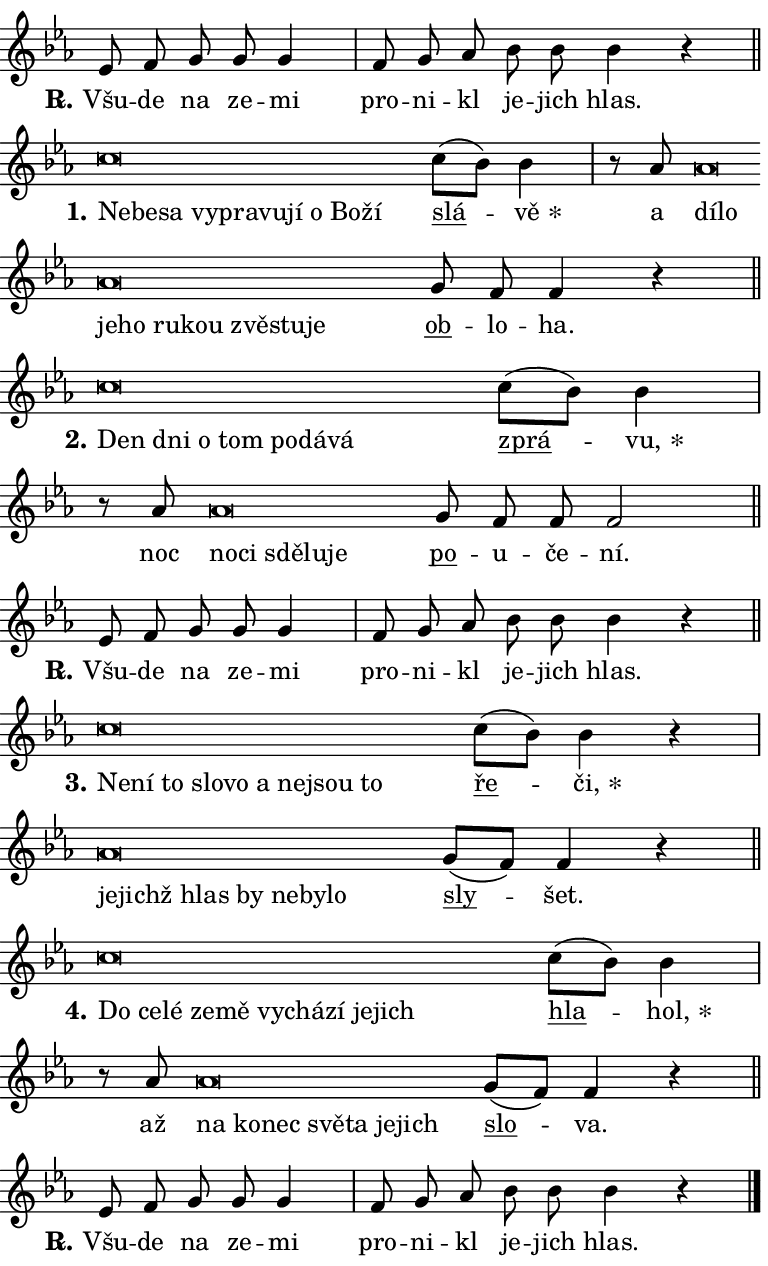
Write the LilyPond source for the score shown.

\version "2.24.0"
\header { tagline = "" }
\paper {
  indent = 0\cm
  top-margin = 0\cm
  right-margin = 0.13\cm % to fit lyric hyphens
  bottom-margin = 0\cm
  left-margin = 0\cm
  paper-width = 13\cm
  page-breaking = #ly:one-page-breaking
  system-system-spacing.basic-distance = #11
  score-system-spacing.basic-distance = #11
  ragged-last = ##f
}


%% Author: Thomas Morley
%% https://lists.gnu.org/archive/html/lilypond-user/2020-05/msg00002.html
#(define (line-position grob)
"Returns position of @var[grob} in current system:
   @code{'start}, if at first time-step
   @code{'end}, if at last time-step
   @code{'middle} otherwise
"
  (let* ((col (ly:item-get-column grob))
         (ln (ly:grob-object col 'left-neighbor))
         (rn (ly:grob-object col 'right-neighbor))
         (col-to-check-left (if (ly:grob? ln) ln col))
         (col-to-check-right (if (ly:grob? rn) rn col))
         (break-dir-left
           (and
             (ly:grob-property col-to-check-left 'non-musical #f)
             (ly:item-break-dir col-to-check-left)))
         (break-dir-right
           (and
             (ly:grob-property col-to-check-right 'non-musical #f)
             (ly:item-break-dir col-to-check-right))))
        (cond ((eqv? 1 break-dir-left) 'start)
              ((eqv? -1 break-dir-right) 'end)
              (else 'middle))))

#(define (tranparent-at-line-position vctor)
  (lambda (grob)
  "Relying on @code{line-position} select the relevant enry from @var{vctor}.
Used to determine transparency,"
    (case (line-position grob)
      ((end) (not (vector-ref vctor 0)))
      ((middle) (not (vector-ref vctor 1)))
      ((start) (not (vector-ref vctor 2))))))

noteHeadBreakVisibility =
#(define-music-function (break-visibility)(vector?)
"Makes @code{NoteHead}s transparent relying on @var{break-visibility}"
#{
  \override NoteHead.transparent =
    #(tranparent-at-line-position break-visibility)
#})

#(define delete-ledgers-for-transparent-note-heads
  (lambda (grob)
    "Reads whether a @code{NoteHead} is transparent.
If so this @code{NoteHead} is removed from @code{'note-heads} from
@var{grob}, which is supposed to be @code{LedgerLineSpanner}.
As a result ledgers are not printed for this @code{NoteHead}"
    (let* ((nhds-array (ly:grob-object grob 'note-heads))
           (nhds-list
             (if (ly:grob-array? nhds-array)
                 (ly:grob-array->list nhds-array)
                 '()))
           ;; Relies on the transparent-property being done before
           ;; Staff.LedgerLineSpanner.after-line-breaking is executed.
           ;; This is fragile ...
           (to-keep
             (remove
               (lambda (nhd)
                 (ly:grob-property nhd 'transparent #f))
               nhds-list)))
      ;; TODO find a better method to iterate over grob-arrays, similiar
      ;; to filter/remove etc for lists
      ;; For now rebuilt from scratch
      (set! (ly:grob-object grob 'note-heads)  '())
      (for-each
        (lambda (nhd)
          (ly:pointer-group-interface::add-grob grob 'note-heads nhd))
        to-keep))))

squashNotes = {
  \override NoteHead.X-extent = #'(-0.2 . 0.2)
  \override NoteHead.Y-extent = #'(-0.75 . 0)
  \override NoteHead.stencil =
    #(lambda (grob)
       (let ((pos (ly:grob-property grob 'staff-position)))
         (begin
           (if (< pos -7) (display "ERROR: Lower brevis then expected\n") (display ""))
           (if (<= pos -6) ly:text-interface::print ly:note-head::print))))
}
unSquashNotes = {
  \revert NoteHead.X-extent
  \revert NoteHead.Y-extent
  \revert NoteHead.stencil
}

hideNotes = \noteHeadBreakVisibility #begin-of-line-visible
unHideNotes = \noteHeadBreakVisibility #all-visible

% work-around for resetting accidentals
% https://lilypond.org/doc/v2.23/Documentation/notation/displaying-rhythms#unmetered-music
cadenzaMeasure = {
  \cadenzaOff
  \partial 1024 s1024
  \cadenzaOn
}

#(define-markup-command (accent layout props text) (markup?)
  "Underline accented syllable"
  (interpret-markup layout props
    #{\markup \override #'(offset . 4.3) \underline { #text }#}))

responsum = \markup \concat {
  "R" \hspace #-1.05 \path #0.1 #'((moveto 0 0.07) (lineto 0.9 0.8)) \hspace #0.05 "."
}

spaceSize = #0.6828661417322834 % exact space size for TeX Gyre Schola

\layout {
  \context {
    \Staff
    \remove "Time_signature_engraver"
    \override LedgerLineSpanner.after-line-breaking = #delete-ledgers-for-transparent-note-heads
  }
  \context {
    \Lyrics {
      \override LyricSpace.minimum-distance = \spaceSize
      \override LyricText.font-name = #"TeX Gyre Schola"
      \override LyricText.font-size = 1
      \override StanzaNumber.font-name = #"TeX Gyre Schola Bold"
      \override StanzaNumber.font-size = 1
    }
  }
  \context {
    \Score 
    \override NoteHead.text =
      #(lambda (grob) 
        (let ((pos (ly:grob-property grob 'staff-position)))
          #{\markup {
            \combine
              \halign #-0.55 \raise #(if (= pos -6) 0 0.5) \override #'(thickness . 2) \draw-line #'(3.2 . 0)
              \musicglyph "noteheads.sM1"
          }#}))
  }
}

% magnetic-lyrics.ily
%
%   written by
%     Jean Abou Samra <jean@abou-samra.fr>
%     Werner Lemberg <wl@gnu.org>
%
%   adapted by
%     Jiri Hon <jiri.hon@gmail.com>
%
% Version 2022-Apr-15

% https://www.mail-archive.com/lilypond-user@gnu.org/msg149350.html

#(define (Left_hyphen_pointer_engraver context)
   "Collect syllable-hyphen-syllable occurrences in lyrics and store
them in properties.  This engraver only looks to the left.  For
example, if the lyrics input is @code{foo -- bar}, it does the
following.

@itemize @bullet
@item
Set the @code{text} property of the @code{LyricHyphen} grob between
@q{foo} and @q{bar} to @code{foo}.

@item
Set the @code{left-hyphen} property of the @code{LyricText} grob with
text @q{foo} to the @code{LyricHyphen} grob between @q{foo} and
@q{bar}.
@end itemize

Use this auxiliary engraver in combination with the
@code{lyric-@/text::@/apply-@/magnetic-@/offset!} hook."
   (let ((hyphen #f)
         (text #f))
     (make-engraver
      (acknowledgers
       ((lyric-syllable-interface engraver grob source-engraver)
        (set! text grob)))
      (end-acknowledgers
       ((lyric-hyphen-interface engraver grob source-engraver)
        ;(when (not (grob::has-interface grob 'lyric-space-interface))
          (set! hyphen grob)));)
      ((stop-translation-timestep engraver)
       (when (and text hyphen)
         (ly:grob-set-object! text 'left-hyphen hyphen))
       (set! text #f)
       (set! hyphen #f)))))

#(define (lyric-text::apply-magnetic-offset! grob)
   "If the space between two syllables is less than the value in
property @code{LyricText@/.details@/.squash-threshold}, move the right
syllable to the left so that it gets concatenated with the left
syllable.

Use this function as a hook for
@code{LyricText@/.after-@/line-@/breaking} if the
@code{Left_@/hyphen_@/pointer_@/engraver} is active."
   (let ((hyphen (ly:grob-object grob 'left-hyphen #f)))
     (when hyphen
       (let ((left-text (ly:spanner-bound hyphen LEFT)))
         (when (grob::has-interface left-text 'lyric-syllable-interface)
           (let* ((common (ly:grob-common-refpoint grob left-text X))
                  (this-x-ext (ly:grob-extent grob common X))
                  (left-x-ext
                   (begin
                     ;; Trigger magnetism for left-text.
                     (ly:grob-property left-text 'after-line-breaking)
                     (ly:grob-extent left-text common X)))
                  ;; `delta` is the gap width between two syllables.
                  (delta (- (interval-start this-x-ext)
                            (interval-end left-x-ext)))
                  (details (ly:grob-property grob 'details))
                  (threshold (assoc-get 'squash-threshold details 0.2)))
             (when (< delta threshold)
               (let* (;; We have to manipulate the input text so that
                      ;; ligatures crossing syllable boundaries are not
                      ;; disabled.  For languages based on the Latin
                      ;; script this is essentially a beautification.
                      ;; However, for non-Western scripts it can be a
                      ;; necessity.
                      (lt (ly:grob-property left-text 'text))
                      (rt (ly:grob-property grob 'text))
                      (is-space (grob::has-interface hyphen 'lyric-space-interface))
                      (space (if is-space " " ""))
                      (extra-delta (if is-space spaceSize 0))
                      ;; Append new syllable.
                      (ltrt-space (if (and (string? lt) (string? rt))
                                (string-append lt space rt)
                                (make-concat-markup (list lt space rt))))
                      ;; Right-align `ltrt` to the right side.
                      (ltrt-space-markup (grob-interpret-markup
                               grob
                               (make-translate-markup
                                (cons (interval-length this-x-ext) 0)
                                (make-right-align-markup ltrt-space)))))
                 (begin
                   ;; Don't print `left-text`.
                   (ly:grob-set-property! left-text 'stencil #f)
                   ;; Set text and stencil (which holds all collected
                   ;; syllables so far) and shift it to the left.
                   (ly:grob-set-property! grob 'text ltrt-space)
                   (ly:grob-set-property! grob 'stencil ltrt-space-markup)
                   (ly:grob-translate-axis! grob (- (- delta extra-delta)) X))))))))))


#(define (lyric-hyphen::displace-bounds-first grob)
   ;; Make very sure this callback isn't triggered too early.
   (let ((left (ly:spanner-bound grob LEFT))
         (right (ly:spanner-bound grob RIGHT)))
     (ly:grob-property left 'after-line-breaking)
     (ly:grob-property right 'after-line-breaking)
     (ly:lyric-hyphen::print grob)))

squashThreshold = #0.4

\layout {
  \context {
    \Lyrics
    \consists #Left_hyphen_pointer_engraver
    \override LyricText.after-line-breaking =
      #lyric-text::apply-magnetic-offset!
    \override LyricHyphen.stencil = #lyric-hyphen::displace-bounds-first
    \override LyricText.details.squash-threshold = \squashThreshold
    \override LyricHyphen.minimum-distance = 0
    \override LyricHyphen.minimum-length = \squashThreshold
  }
}

squashText = \override LyricText.details.squash-threshold = 9999
unSquashText = \override LyricText.details.squash-threshold = \squashThreshold

leftText = \override LyricText.self-alignment-X = #LEFT
unLeftText = \revert LyricText.self-alignment-X

starOffset = #(lambda (grob) 
                (let ((x_offset (ly:self-alignment-interface::aligned-on-x-parent grob)))
                  (if (= x_offset 0) 0 (+ x_offset 1.2))))

star = #(define-music-function (syllable)(string?)
"Append star separator at the end of a syllable"
#{
  \once \override LyricText.X-offset = #starOffset
  \lyricmode { \markup {
    #syllable
    \override #'((font-name . "TeX Gyre Schola Bold")) \hspace #0.2 \lower #0.65 \larger "*"
  } }
#})

starAccent = #(define-music-function (syllable)(string?)
"Append star separator at the end of a syllable and make accent"
#{
  \once \override LyricText.X-offset = #starOffset
  \lyricmode { \markup {
    \accent #syllable
    \override #'((font-name . "TeX Gyre Schola Bold")) \hspace #0.2 \lower #0.65 \larger "*"
  } }
#})

breath = #(define-music-function (syllable)(string?)
"Append breathing indicator at the end of a syllable"
#{
  \lyricmode { \markup { #syllable "+" } }
#})

optionalBreath = #(define-music-function (syllable)(string?)
"Append optional breathing indicator at the end of a syllable"
#{
  \lyricmode { \markup { #syllable "(+)" } }
#})


\score {
    <<
        \new Voice = "melody" { \cadenzaOn \key es \major \relative { es'8 f g g g4 \cadenzaMeasure \bar "|" f8 g as bes bes bes4 r \cadenzaMeasure \bar "||" \break } }
        \new Lyrics \lyricsto "melody" { \lyricmode { \set stanza = \responsum
Všu -- de na ze -- mi pro -- ni -- kl je -- jich hlas. } }
    >>
    \layout {}
}

\score {
    <<
        \new Voice = "melody" { \cadenzaOn \key es \major \relative { \squashNotes c''\breve*1/16 \hideNotes \breve*1/16 \bar "" \breve*1/16 \bar "" \breve*1/16 \bar "" \breve*1/16 \bar "" \breve*1/16 \bar "" \breve*1/16 \bar "" \breve*1/16 \bar "" \breve*1/16 \breve*1/16 \bar "" \unHideNotes \unSquashNotes \bar "" c8[( bes)] bes4 \cadenzaMeasure \bar "|" r8 as8 \squashNotes as\breve*1/16 \hideNotes \breve*1/16 \bar "" \breve*1/16 \bar "" \breve*1/16 \bar "" \breve*1/16 \bar "" \breve*1/16 \bar "" \breve*1/16 \bar "" \breve*1/16 \breve*1/16 \bar "" \unHideNotes \unSquashNotes \bar "" g8 f f4 r \cadenzaMeasure \bar "||" \break } }
        \new Lyrics \lyricsto "melody" { \lyricmode { \set stanza = "1."
\leftText Ne -- \squashText be -- sa vy -- pra -- vu -- jí o Bo -- ží \unLeftText \unSquashText \markup \accent slá -- \star vě a \leftText dí -- \squashText lo je -- ho ru -- kou zvě -- stu -- je \unLeftText \unSquashText \markup \accent ob -- lo -- ha. } }
    >>
    \layout {}
}

\score {
    <<
        \new Voice = "melody" { \cadenzaOn \key es \major \relative { \squashNotes c''\breve*1/16 \hideNotes \breve*1/16 \bar "" \breve*1/16 \bar "" \breve*1/16 \bar "" \breve*1/16 \bar "" \breve*1/16 \breve*1/16 \bar "" \unHideNotes \unSquashNotes \bar "" c8[( bes)] bes4 \cadenzaMeasure \bar "|" r8 as8 \squashNotes as\breve*1/16 \hideNotes \breve*1/16 \bar "" \breve*1/16 \bar "" \breve*1/16 \breve*1/16 \bar "" \unHideNotes \unSquashNotes \bar "" g8 f f f2 \cadenzaMeasure \bar "||" \break } }
        \new Lyrics \lyricsto "melody" { \lyricmode { \set stanza = "2."
\leftText Den \squashText dni o tom po -- dá -- vá \unLeftText \unSquashText \markup \accent zprá -- \star vu, noc \leftText no -- \squashText ci sdě -- lu -- je \unLeftText \unSquashText \markup \accent po -- u -- če -- ní. } }
    >>
    \layout {}
}

\score {
    <<
        \new Voice = "melody" { \cadenzaOn \key es \major \relative { es'8 f g g g4 \cadenzaMeasure \bar "|" f8 g as bes bes bes4 r \cadenzaMeasure \bar "||" \break } }
        \new Lyrics \lyricsto "melody" { \lyricmode { \set stanza = \responsum
Všu -- de na ze -- mi pro -- ni -- kl je -- jich hlas. } }
    >>
    \layout {}
}

\score {
    <<
        \new Voice = "melody" { \cadenzaOn \key es \major \relative { \squashNotes c''\breve*1/16 \hideNotes \breve*1/16 \bar "" \breve*1/16 \bar "" \breve*1/16 \bar "" \breve*1/16 \bar "" \breve*1/16 \bar "" \breve*1/16 \bar "" \breve*1/16 \breve*1/16 \bar "" \unHideNotes \unSquashNotes \bar "" c8[( bes)] bes4 r \cadenzaMeasure \bar "|" \squashNotes as\breve*1/16 \hideNotes \breve*1/16 \bar "" \breve*1/16 \bar "" \breve*1/16 \bar "" \breve*1/16 \bar "" \breve*1/16 \breve*1/16 \bar "" \unHideNotes \unSquashNotes \bar "" g8[( f)] f4 r \cadenzaMeasure \bar "||" \break } }
        \new Lyrics \lyricsto "melody" { \lyricmode { \set stanza = "3."
\leftText Ne -- \squashText ní to slo -- vo a nej -- sou to \unLeftText \unSquashText \markup \accent ře -- \star či, \leftText je -- \squashText jichž hlas by ne -- by -- lo \unLeftText \unSquashText \markup \accent sly -- šet. } }
    >>
    \layout {}
}

\score {
    <<
        \new Voice = "melody" { \cadenzaOn \key es \major \relative { \squashNotes c''\breve*1/16 \hideNotes \breve*1/16 \bar "" \breve*1/16 \bar "" \breve*1/16 \bar "" \breve*1/16 \bar "" \breve*1/16 \bar "" \breve*1/16 \bar "" \breve*1/16 \bar "" \breve*1/16 \breve*1/16 \bar "" \unHideNotes \unSquashNotes \bar "" c8[( bes)] bes4 \cadenzaMeasure \bar "|" r8 as8 \squashNotes as\breve*1/16 \hideNotes \breve*1/16 \bar "" \breve*1/16 \bar "" \breve*1/16 \bar "" \breve*1/16 \bar "" \breve*1/16 \breve*1/16 \bar "" \unHideNotes \unSquashNotes \bar "" g8[( f)] f4 r \cadenzaMeasure \bar "||" \break } }
        \new Lyrics \lyricsto "melody" { \lyricmode { \set stanza = "4."
\leftText Do \squashText ce -- lé ze -- mě vy -- chá -- zí je -- jich \unLeftText \unSquashText \markup \accent hla -- \star hol, až \leftText na \squashText ko -- nec svě -- ta je -- jich \unLeftText \unSquashText \markup \accent slo -- va. } }
    >>
    \layout {}
}

\score {
    <<
        \new Voice = "melody" { \cadenzaOn \key es \major \relative { es'8 f g g g4 \cadenzaMeasure \bar "|" f8 g as bes bes bes4 r \cadenzaMeasure \bar "||" \break } \bar "|." }
        \new Lyrics \lyricsto "melody" { \lyricmode { \set stanza = \responsum
Všu -- de na ze -- mi pro -- ni -- kl je -- jich hlas. } }
    >>
    \layout {}
}
